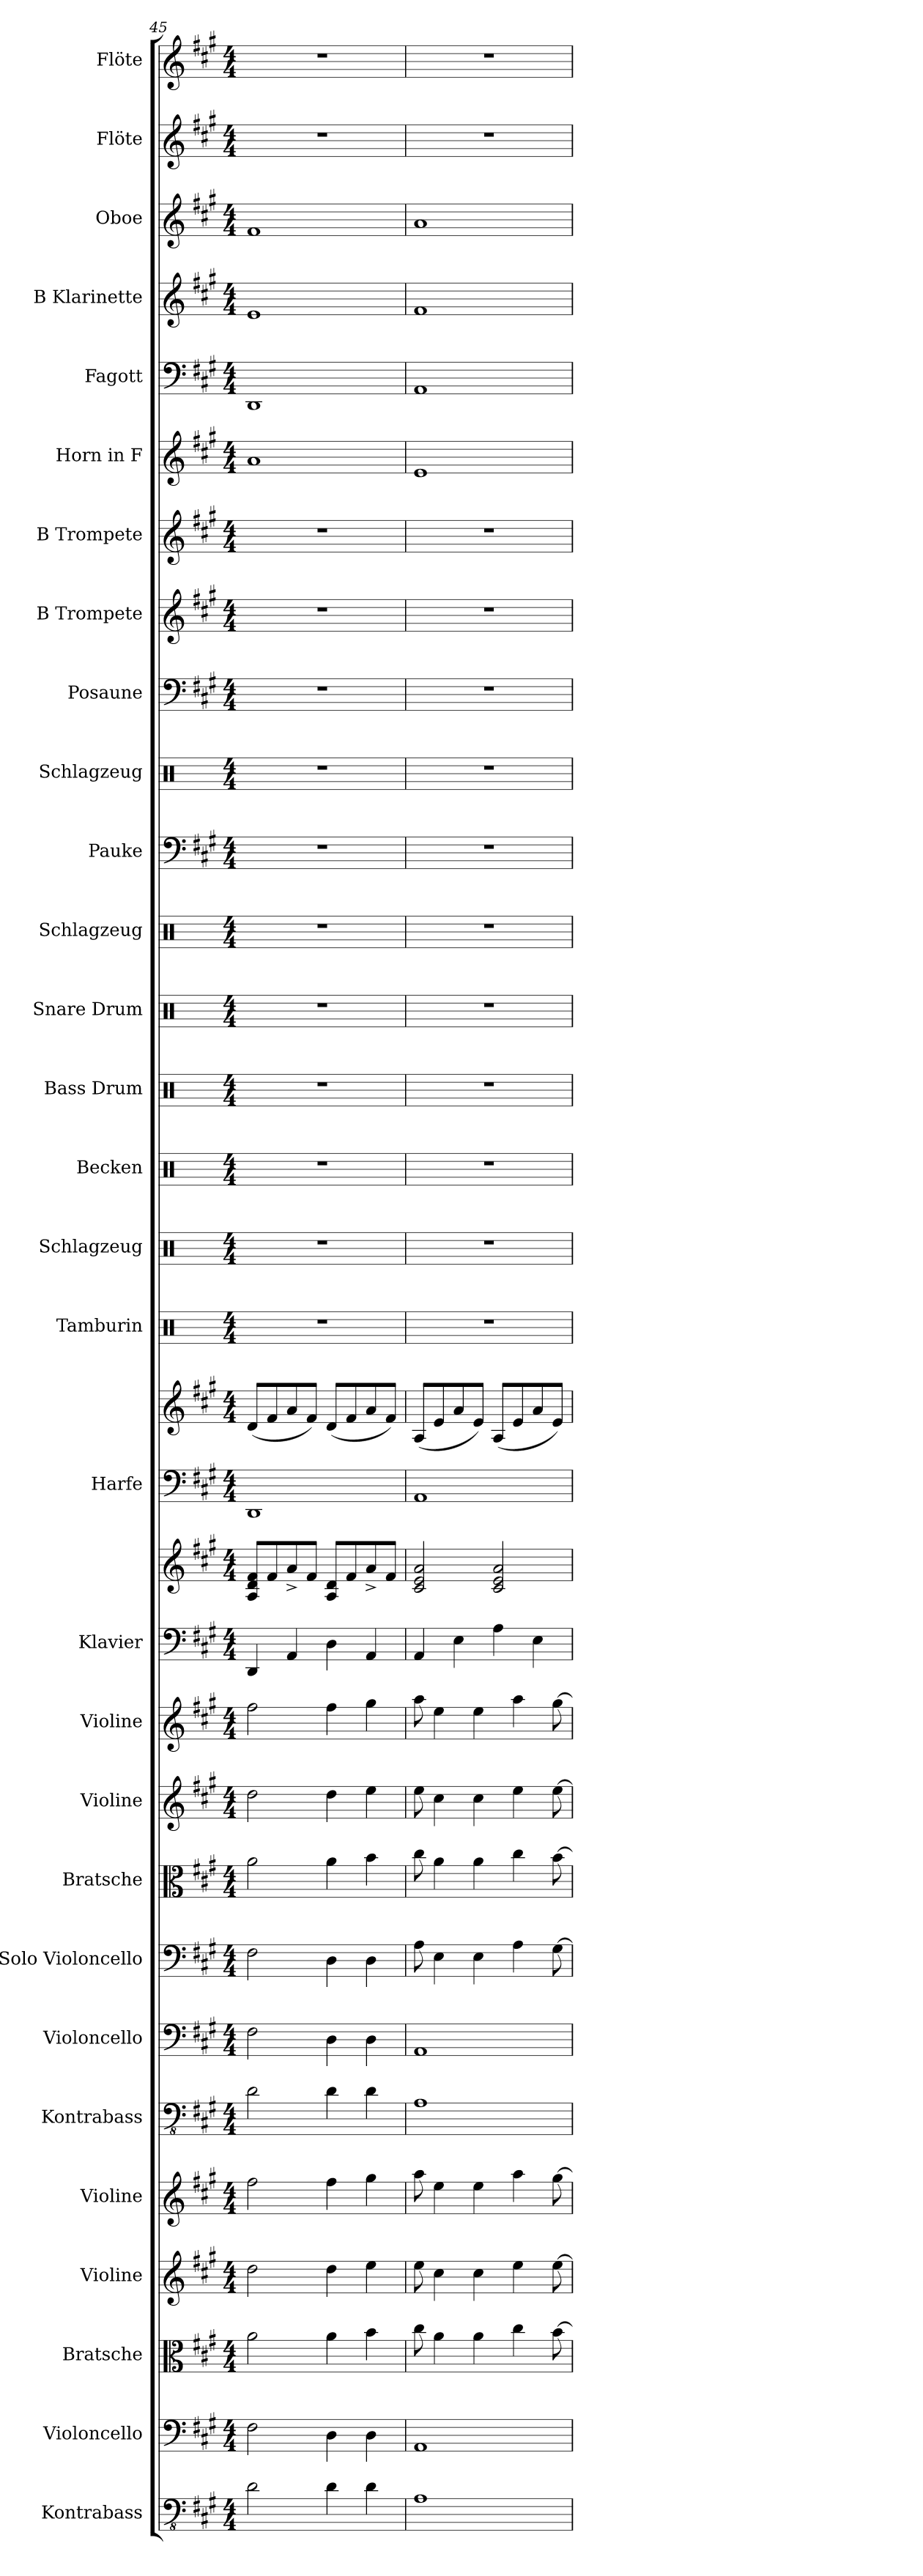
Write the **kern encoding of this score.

**kern	**kern	**kern	**kern	**kern	**kern	**kern	**kern	**kern	**kern	**kern	**kern	**kern	**kern	**kern	**kern	**kern	**kern	**kern	**kern	**kern	**kern	**kern	**kern	**kern	**kern	**kern	**kern	**kern	**kern	**kern	**kern
*part30	*part29	*part28	*part27	*part26	*part25	*part24	*part23	*part22	*part21	*part20	*part19	*part19	*part18	*part18	*part17	*part16	*part15	*part14	*part13	*part12	*part11	*part10	*part9	*part8	*part7	*part6	*part5	*part4	*part3	*part2	*part1
*staff32	*staff31	*staff30	*staff29	*staff28	*staff27	*staff26	*staff25	*staff24	*staff23	*staff22	*staff21	*staff20	*staff19	*staff18	*staff17	*staff16	*staff15	*staff14	*staff13	*staff12	*staff11	*staff10	*staff9	*staff8	*staff7	*staff6	*staff5	*staff4	*staff3	*staff2	*staff1
*I"Kontrabass	*I"Violoncello	*I"Bratsche	*I"Violine	*I"Violine	*I"Kontrabass	*I"Violoncello	*I"Solo Violoncello	*I"Bratsche	*I"Violine	*I"Violine	*I"Klavier	*	*I"Harfe	*	*I"Tamburin	*I"Schlagzeug	*I"Becken	*I"Bass Drum	*I"Snare Drum	*I"Schlagzeug	*I"Pauke	*I"Schlagzeug	*I"Posaune	*I"B Trompete	*I"B Trompete	*I"Horn in F	*I"Fagott	*I"B Klarinette	*I"Oboe	*I"Flöte	*I"Flöte
*I'Kb.	*I'Vc.	*I'Bra.	*I'Vl.	*I'Vl.	*I'Kb.	*I'Vc.	*I'Vc.	*I'Bra.	*I'Vl.	*I'Vl.	*I'Klav.	*	*I'Hrf.	*	*I'Tamb.	*I'Slzg.	*I'Bkn.	*I'B. Dr.	*I'Sn. Dr.	*I'Slzg.	*I'Pk.	*I'Slzg.	*I'Psn.	*I'B Tpt.	*I'B Tpt.	*	*I'Fgt.	*I'B Kl.	*I'Ob.	*I'Fl.	*I'Fl.
*clefFv4	*clefF4	*clefC3	*clefG2	*clefG2	*clefFv4	*clefF4	*clefF4	*clefC3	*clefG2	*clefG2	*clefF4	*clefG2	*clefF4	*clefG2	*clefX	*clefX	*clefX	*clefX	*clefX	*clefX	*clefF4	*clefX	*clefF4	*clefG2	*clefG2	*clefG2	*clefF4	*clefG2	*clefG2	*clefG2	*clefG2
*ITrd7c12	*	*	*	*	*ITrd7c12	*	*	*	*	*	*	*	*	*	*	*	*	*	*	*	*	*	*	*ITrd1c2	*ITrd1c2	*ITrd4c7	*	*ITrd1c2	*	*	*
*k[f#c#g#]	*k[f#c#g#]	*k[f#c#g#]	*k[f#c#g#]	*k[f#c#g#]	*k[f#c#g#]	*k[f#c#g#]	*k[f#c#g#]	*k[f#c#g#]	*k[f#c#g#]	*k[f#c#g#]	*k[f#c#g#]	*k[f#c#g#]	*k[f#c#g#]	*k[f#c#g#]	*k[]	*k[]	*k[]	*k[]	*k[]	*k[]	*k[f#c#g#]	*k[]	*k[f#c#g#]	*k[f#]	*k[f#]	*k[f#c#]	*k[f#c#g#]	*k[f#]	*k[f#c#g#]	*k[f#c#g#]	*k[f#c#g#]
*M4/4	*M4/4	*M4/4	*M4/4	*M4/4	*M4/4	*M4/4	*M4/4	*M4/4	*M4/4	*M4/4	*M4/4	*M4/4	*M4/4	*M4/4	*M4/4	*M4/4	*M4/4	*M4/4	*M4/4	*M4/4	*M4/4	*M4/4	*M4/4	*M4/4	*M4/4	*M4/4	*M4/4	*M4/4	*M4/4	*M4/4	*M4/4
=45	=45	=45	=45	=45	=45	=45	=45	=45	=45	=45	=45	=45	=45	=45	=45	=45	=45	=45	=45	=45	=45	=45	=45	=45	=45	=45	=45	=45	=45	=45	=45
2DD\	2F#\	2a\	2dd\	2ff#\	2DD\	2F#\	2F#\	2a\	2dd\	2ff#\	4DD/	8A/ 8d/ 8f#/L	1DD	(8d/L	1r	1r	1r	1r	1r	1r	1r	1r	1r	1r	1r	1d	1DD	1d	1f#	1r	1r
.	.	.	.	.	.	.	.	.	.	.	.	8f#/	.	8f#/	.	.	.	.	.	.	.	.	.	.	.	.	.	.	.	.	.
.	.	.	.	.	.	.	.	.	.	.	4AA/	8a^/	.	8a/	.	.	.	.	.	.	.	.	.	.	.	.	.	.	.	.	.
.	.	.	.	.	.	.	.	.	.	.	.	8f#/J	.	8f#/J)	.	.	.	.	.	.	.	.	.	.	.	.	.	.	.	.	.
4DD\	4D\	4a\	4dd\	4ff#\	4DD\	4D\	4D\	4a\	4dd\	4ff#\	4D\	8A/ 8d/L	.	(8d/L	.	.	.	.	.	.	.	.	.	.	.	.	.	.	.	.	.
.	.	.	.	.	.	.	.	.	.	.	.	8f#/	.	8f#/	.	.	.	.	.	.	.	.	.	.	.	.	.	.	.	.	.
4DD\	4D\	4b\	4ee\	4gg#\	4DD\	4D\	4D\	4b\	4ee\	4gg#\	4AA/	8a^/	.	8a/	.	.	.	.	.	.	.	.	.	.	.	.	.	.	.	.	.
.	.	.	.	.	.	.	.	.	.	.	.	8f#/J	.	8f#/J)	.	.	.	.	.	.	.	.	.	.	.	.	.	.	.	.	.
=46	=46	=46	=46	=46	=46	=46	=46	=46	=46	=46	=46	=46	=46	=46	=46	=46	=46	=46	=46	=46	=46	=46	=46	=46	=46	=46	=46	=46	=46	=46	=46
1AAA	1AA	8cc#\	8ee\	8aa\	1AAA	1AA	8A\	8cc#\	8ee\	8aa\	4AA/	2c#/ 2e/ 2a/	1AA	(8A/L	1r	1r	1r	1r	1r	1r	1r	1r	1r	1r	1r	1A	1AA	1e	1a	1r	1r
.	.	4a\	4cc#\	4ee\	.	.	4E\	4a\	4cc#\	4ee\	.	.	.	8e/	.	.	.	.	.	.	.	.	.	.	.	.	.	.	.	.	.
.	.	.	.	.	.	.	.	.	.	.	4E\	.	.	8a/	.	.	.	.	.	.	.	.	.	.	.	.	.	.	.	.	.
.	.	4a\	4cc#\	4ee\	.	.	4E\	4a\	4cc#\	4ee\	.	.	.	8e/J)	.	.	.	.	.	.	.	.	.	.	.	.	.	.	.	.	.
.	.	.	.	.	.	.	.	.	.	.	4A\	2c#/ 2e/ 2a/	.	(8A/L	.	.	.	.	.	.	.	.	.	.	.	.	.	.	.	.	.
.	.	4cc#\	4ee\	4aa\	.	.	4A\	4cc#\	4ee\	4aa\	.	.	.	8e/	.	.	.	.	.	.	.	.	.	.	.	.	.	.	.	.	.
.	.	.	.	.	.	.	.	.	.	.	4E\	.	.	8a/	.	.	.	.	.	.	.	.	.	.	.	.	.	.	.	.	.
.	.	[8b\	[8ee\	[8gg#\	.	.	[8G#\	[8b\	[8ee\	[8gg#\	.	.	.	8e/J)	.	.	.	.	.	.	.	.	.	.	.	.	.	.	.	.	.
=	=	=	=	=	=	=	=	=	=	=	=	=	=	=	=	=	=	=	=	=	=	=	=	=	=	=	=	=	=	=	=
*-	*-	*-	*-	*-	*-	*-	*-	*-	*-	*-	*-	*-	*-	*-	*-	*-	*-	*-	*-	*-	*-	*-	*-	*-	*-	*-	*-	*-	*-	*-	*-
